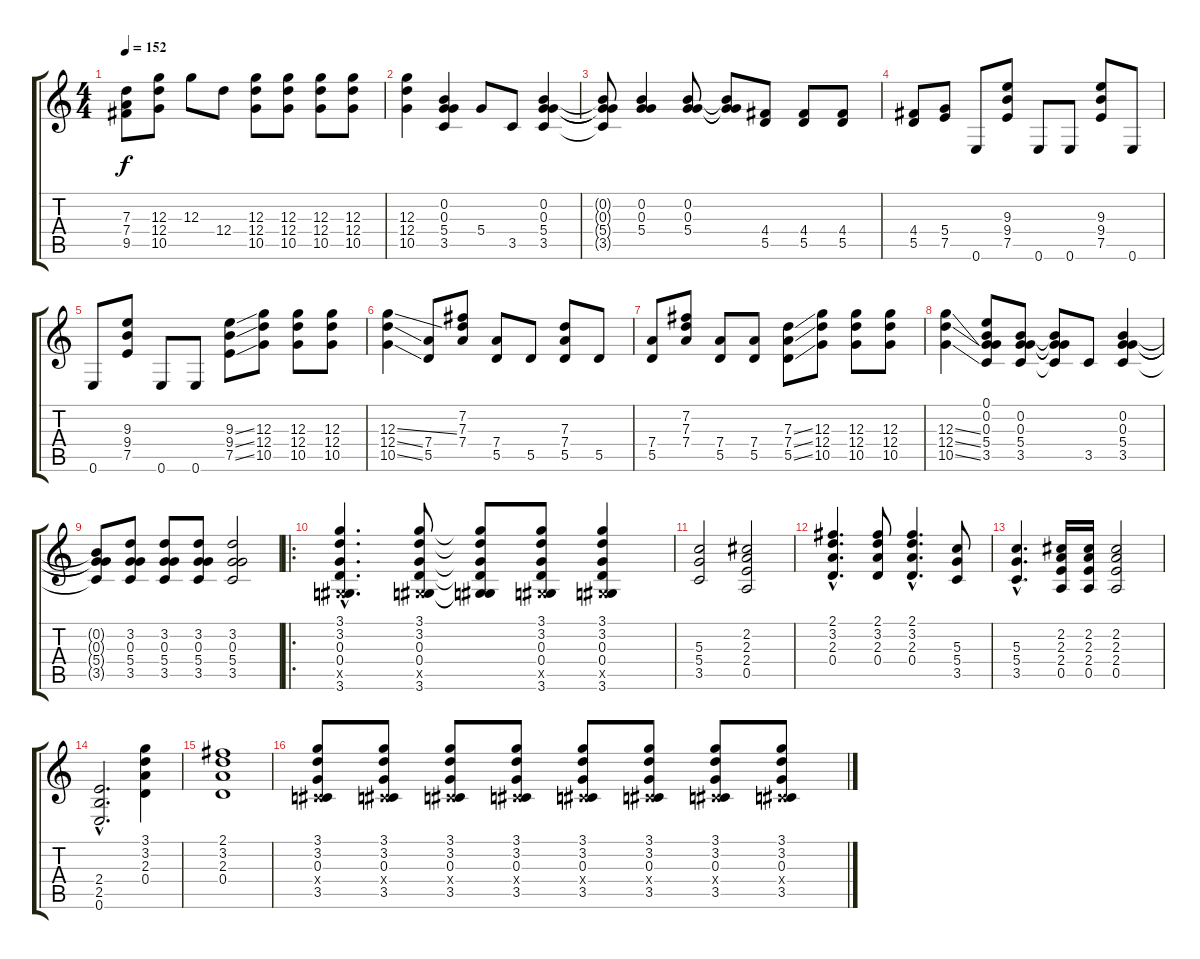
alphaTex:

\track "" {instrument overdrivenguitar}
\staff {score tabs}
\tuning (E4 B3 G3 D3 A2 E2) {hide}
\ts (4 4)
\tempo 152
\clef g2
\ks c
(7.3{t} 7.4{t} 9.5{t}).8{dy f} (12.3 12.4 10.5).8 12.3.8 12.4.8 (12.3 12.4 10.5).8 (12.3 12.4 10.5).8 (12.3 12.4 10.5).8 (12.3 12.4 10.5).8 |
(12.3 12.4 10.5).4 (0.2 0.3 5.4 3.5).4 5.4.8 3.5.8 (0.2 0.3 5.4 3.5).4 |
(0.2{t} 0.3{t} 5.4{t} 3.5{t}).8 (0.2 0.3 5.4).4 (0.2 0.3 5.4).8 (0.2{t} 0.3{t} 5.4{t}).8 (4.4 5.5).8 (4.4 5.5).8 (4.4 5.5).8 |
(4.4 5.5).8 (5.4 7.5).8 0.6.8 (9.3 9.4 7.5).8 0.6.8 0.6.8 (9.3 9.4 7.5).8 0.6.8 |
0.6.8 (9.3 9.4 7.5).8 0.6.8 0.6.8 (9.3{ss} 9.4{ss} 7.5{ss}).8 (12.3 12.4 10.5).8 (12.3 12.4 10.5).8 (12.3 12.4 10.5).8 |
(12.3{ss} 12.4{ss} 10.5{ss}).4 (7.4 5.5).8 (7.2 7.3 7.4).8 (7.4 5.5).8 5.5.8 (7.3 7.4 5.5).8 5.5.8 |
(7.4 5.5).8 (7.2 7.3 7.4).8 (7.4 5.5).8 (7.4 5.5).8 (7.3{ss} 7.4{ss} 5.5{ss}).8 (12.3 12.4 10.5).8 (12.3 12.4 10.5).8 (12.3 12.4 10.5).8 |
(12.3{ss} 12.4{ss} 10.5{ss}).4 (0.1 0.2 0.3 5.4 3.5).8 (0.2 0.3 5.4 3.5).8 (0.2{t} 0.3{t} 5.4{t} 3.5{t}).8 3.5.8 (0.2 0.3 5.4 3.5).4 |
(0.2{t} 0.3{t} 5.4{t} 3.5{t}).8 (3.2 0.3 5.4 3.5).8 (3.2 0.3 5.4 3.5).8 (3.2 0.3 5.4 3.5).8 (3.2 0.3 5.4 3.5).2 |
\ro
(3.1{hac} 3.2{hac} 0.3{hac} 0.4{hac} -1.5{hac x} 3.6{hac}).4{d} (3.1 3.2 0.3 0.4 -1.5{x} 3.6).8 (3.1{t} 3.2{t} 0.3{t} 0.4{t} -1.5{t} 3.6{t}).8 (3.1 3.2 0.3 0.4 -1.5{x} 3.6).8 (3.1 3.2 0.3 0.4 -1.5{x} 3.6).4 |
(5.3 5.4 3.5).2 (2.2 2.3 2.4 0.5).2 |
(2.1{hac} 3.2{hac} 2.3{hac} 0.4{hac}).4{d} (2.1 3.2 2.3 0.4).8 (2.1{hac} 3.2{hac} 2.3{hac} 0.4{hac}).4{d} (5.3 5.4 3.5).8 |
(5.3{hac} 5.4{hac} 3.5{hac}).4{d} (2.2 2.3 2.4 0.5).16 (2.2 2.3 2.4 0.5).16 (2.2 2.3 2.4 0.5).2 |
(2.4{hac} 2.5{hac} 0.6{hac}).2{d} (3.1 3.2 2.3 0.4).4 |
(2.1 3.2 2.3 0.4).1 |
(3.1 3.2 0.3 -1.4{x} 3.5).8 (3.1 3.2 0.3 -1.4{x} 3.5).8 (3.1 3.2 0.3 -1.4{x} 3.5).8 (3.1 3.2 0.3 -1.4{x} 3.5).8 (3.1 3.2 0.3 -1.4{x} 3.5).8 (3.1 3.2 0.3 -1.4{x} 3.5).8 (3.1 3.2 0.3 -1.4{x} 3.5).8 (3.1 3.2 0.3 -1.4{x} 3.5).8
